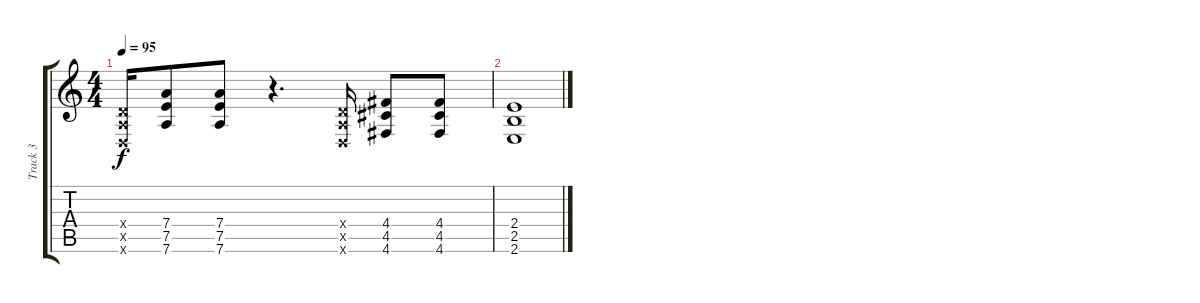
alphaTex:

\track ("Track 3" "Track 3") {instrument distortionguitar}
\staff {score tabs}
\tuning (E4 B3 G3 D3 A2 D2) {hide}
\ts (4 4)
\tempo 95
\clef g2
\ks c
(0.4{x} 0.5{x} 0.6{x}).16{dy f} (7.4 7.5 7.6).8 (7.4 7.5 7.6).8 r.4{d} (0.4{x} 0.5{x} 0.6{x}).16 (4.4 4.5 4.6).8 (4.4 4.5 4.6).8 |
(2.4 2.5 2.6).1
